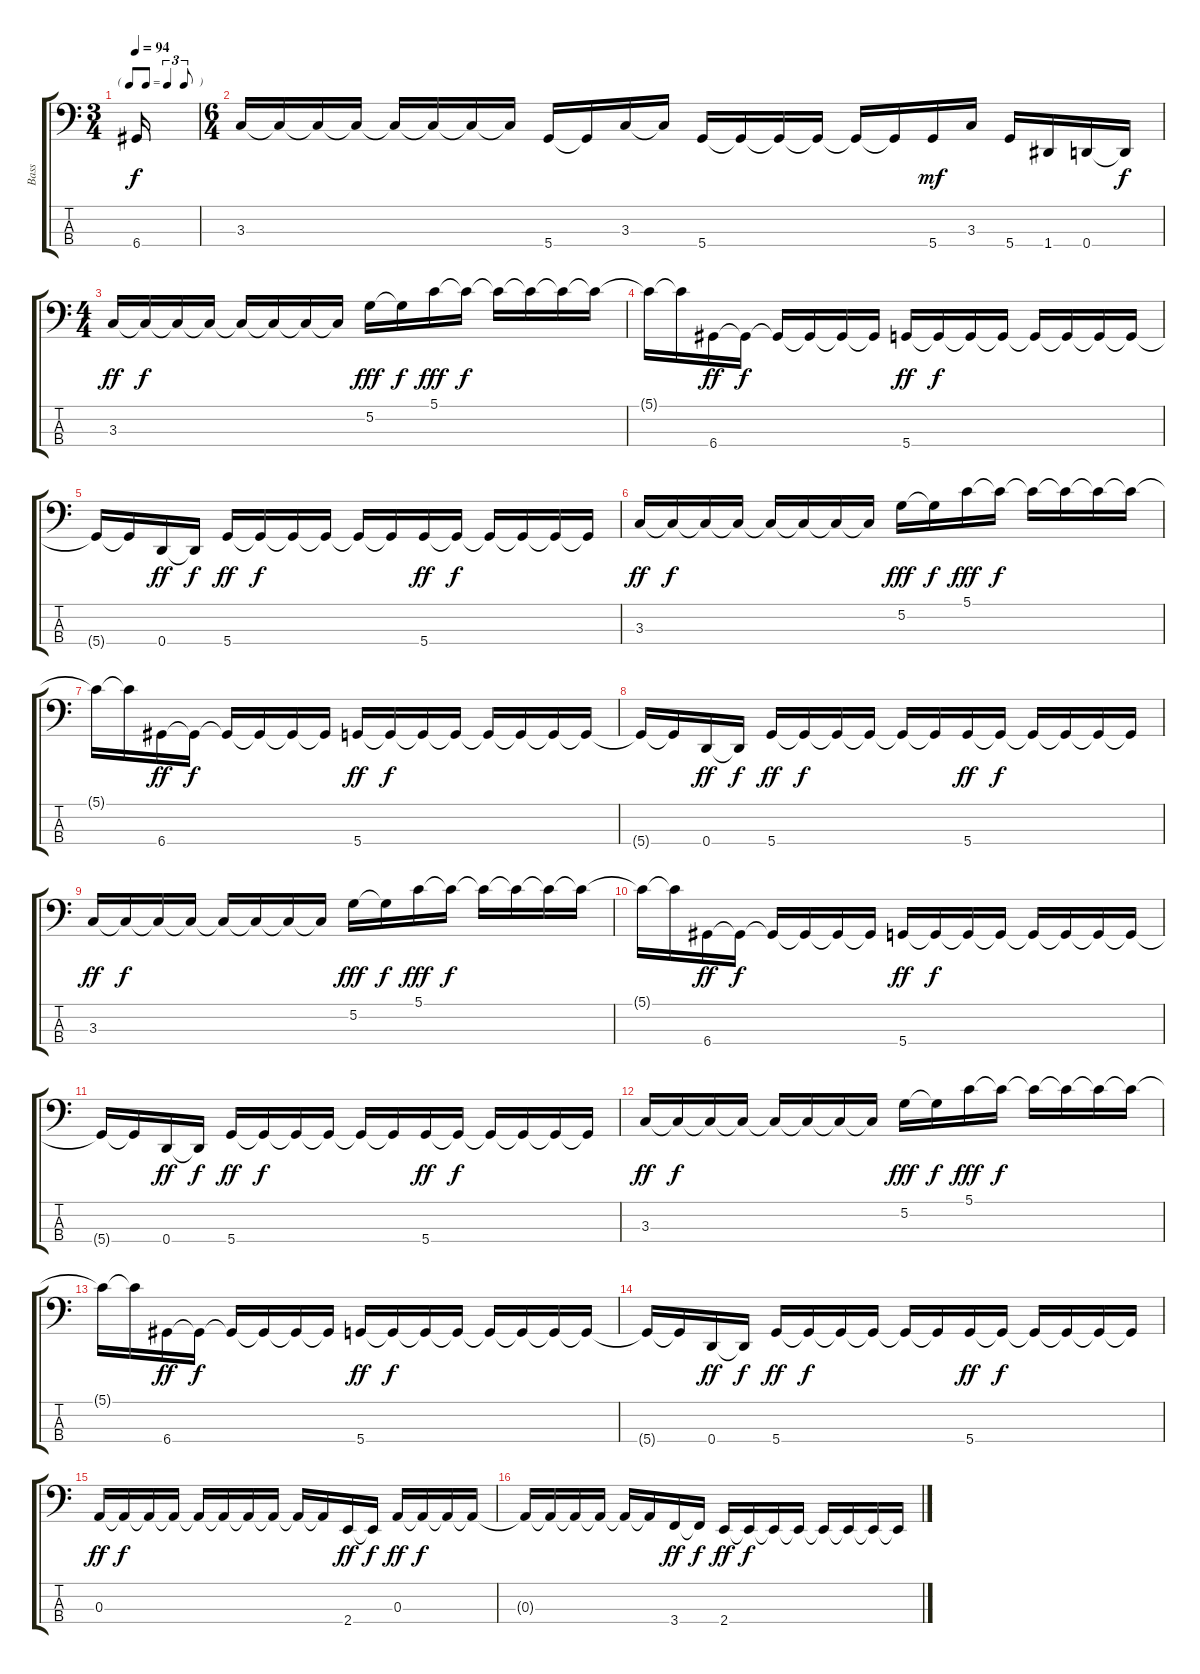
\track ("Bass" "Bass") {instrument electricbassfinger}
\staff {score tabs}
\tuning (G2 D2 A1 D1) {hide}
\ts (3 4)
\tf triplet8th
\tempo 94
\clef f4
\ks c
6.4{t}.16{dy f} |
\ts (6 4)
3.3.16 3.3{t}.16 3.3{t}.16 3.3{t}.16 3.3{t}.16 3.3{t}.16 3.3{t}.16 3.3{t}.16 5.4.16 5.4{t}.16 3.3.16 3.3{t}.16 5.4.16 5.4{t}.16 5.4{t}.16 5.4{t}.16 5.4{t}.16 5.4{t}.16 5.4.16{dy mf} 3.3.16 5.4.16 1.4.16 0.4.16 0.4{t}.16{dy f} |
\ts (4 4)
3.3.16{dy ff} 3.3{t}.16{dy f} 3.3{t}.16 3.3{t}.16 3.3{t}.16 3.3{t}.16 3.3{t}.16 3.3{t}.16 5.2.16{dy fff} 5.2{t}.16{dy f} 5.1.16{dy fff} 5.1{t}.16{dy f} 5.1{t}.16 5.1{t}.16 5.1{t}.16 5.1{t}.16 |
5.1{t}.16 5.1{t}.16 6.4.16{dy ff} 6.4{t}.16{dy f} 6.4{t}.16 6.4{t}.16 6.4{t}.16 6.4{t}.16 5.4.16{dy ff} 5.4{t}.16{dy f} 5.4{t}.16 5.4{t}.16 5.4{t}.16 5.4{t}.16 5.4{t}.16 5.4{t}.16 |
5.4{t}.16 5.4{t}.16 0.4.16{dy ff} 0.4{t}.16{dy f} 5.4.16{dy ff} 5.4{t}.16{dy f} 5.4{t}.16 5.4{t}.16 5.4{t}.16 5.4{t}.16 5.4.16{dy ff} 5.4{t}.16{dy f} 5.4{t}.16 5.4{t}.16 5.4{t}.16 5.4{t}.16 |
3.3.16{dy ff} 3.3{t}.16{dy f} 3.3{t}.16 3.3{t}.16 3.3{t}.16 3.3{t}.16 3.3{t}.16 3.3{t}.16 5.2.16{dy fff} 5.2{t}.16{dy f} 5.1.16{dy fff} 5.1{t}.16{dy f} 5.1{t}.16 5.1{t}.16 5.1{t}.16 5.1{t}.16 |
5.1{t}.16 5.1{t}.16 6.4.16{dy ff} 6.4{t}.16{dy f} 6.4{t}.16 6.4{t}.16 6.4{t}.16 6.4{t}.16 5.4.16{dy ff} 5.4{t}.16{dy f} 5.4{t}.16 5.4{t}.16 5.4{t}.16 5.4{t}.16 5.4{t}.16 5.4{t}.16 |
5.4{t}.16 5.4{t}.16 0.4.16{dy ff} 0.4{t}.16{dy f} 5.4.16{dy ff} 5.4{t}.16{dy f} 5.4{t}.16 5.4{t}.16 5.4{t}.16 5.4{t}.16 5.4.16{dy ff} 5.4{t}.16{dy f} 5.4{t}.16 5.4{t}.16 5.4{t}.16 5.4{t}.16 |
3.3.16{dy ff} 3.3{t}.16{dy f} 3.3{t}.16 3.3{t}.16 3.3{t}.16 3.3{t}.16 3.3{t}.16 3.3{t}.16 5.2.16{dy fff} 5.2{t}.16{dy f} 5.1.16{dy fff} 5.1{t}.16{dy f} 5.1{t}.16 5.1{t}.16 5.1{t}.16 5.1{t}.16 |
5.1{t}.16 5.1{t}.16 6.4.16{dy ff} 6.4{t}.16{dy f} 6.4{t}.16 6.4{t}.16 6.4{t}.16 6.4{t}.16 5.4.16{dy ff} 5.4{t}.16{dy f} 5.4{t}.16 5.4{t}.16 5.4{t}.16 5.4{t}.16 5.4{t}.16 5.4{t}.16 |
5.4{t}.16 5.4{t}.16 0.4.16{dy ff} 0.4{t}.16{dy f} 5.4.16{dy ff} 5.4{t}.16{dy f} 5.4{t}.16 5.4{t}.16 5.4{t}.16 5.4{t}.16 5.4.16{dy ff} 5.4{t}.16{dy f} 5.4{t}.16 5.4{t}.16 5.4{t}.16 5.4{t}.16 |
3.3.16{dy ff} 3.3{t}.16{dy f} 3.3{t}.16 3.3{t}.16 3.3{t}.16 3.3{t}.16 3.3{t}.16 3.3{t}.16 5.2.16{dy fff} 5.2{t}.16{dy f} 5.1.16{dy fff} 5.1{t}.16{dy f} 5.1{t}.16 5.1{t}.16 5.1{t}.16 5.1{t}.16 |
5.1{t}.16 5.1{t}.16 6.4.16{dy ff} 6.4{t}.16{dy f} 6.4{t}.16 6.4{t}.16 6.4{t}.16 6.4{t}.16 5.4.16{dy ff} 5.4{t}.16{dy f} 5.4{t}.16 5.4{t}.16 5.4{t}.16 5.4{t}.16 5.4{t}.16 5.4{t}.16 |
5.4{t}.16 5.4{t}.16 0.4.16{dy ff} 0.4{t}.16{dy f} 5.4.16{dy ff} 5.4{t}.16{dy f} 5.4{t}.16 5.4{t}.16 5.4{t}.16 5.4{t}.16 5.4.16{dy ff} 5.4{t}.16{dy f} 5.4{t}.16 5.4{t}.16 5.4{t}.16 5.4{t}.16 |
0.3.16{dy ff} 0.3{t}.16{dy f} 0.3{t}.16 0.3{t}.16 0.3{t}.16 0.3{t}.16 0.3{t}.16 0.3{t}.16 0.3{t}.16 0.3{t}.16 2.4.16{dy ff} 2.4{t}.16{dy f} 0.3.16{dy ff} 0.3{t}.16{dy f} 0.3{t}.16 0.3{t}.16 |
0.3{t}.16 0.3{t}.16 0.3{t}.16 0.3{t}.16 0.3{t}.16 0.3{t}.16 3.4.16{dy ff} 3.4{t}.16{dy f} 2.4.16{dy ff} 2.4{t}.16{dy f} 2.4{t}.16 2.4{t}.16 2.4{t}.16 2.4{t}.16 2.4{t}.16 2.4{t}.16
